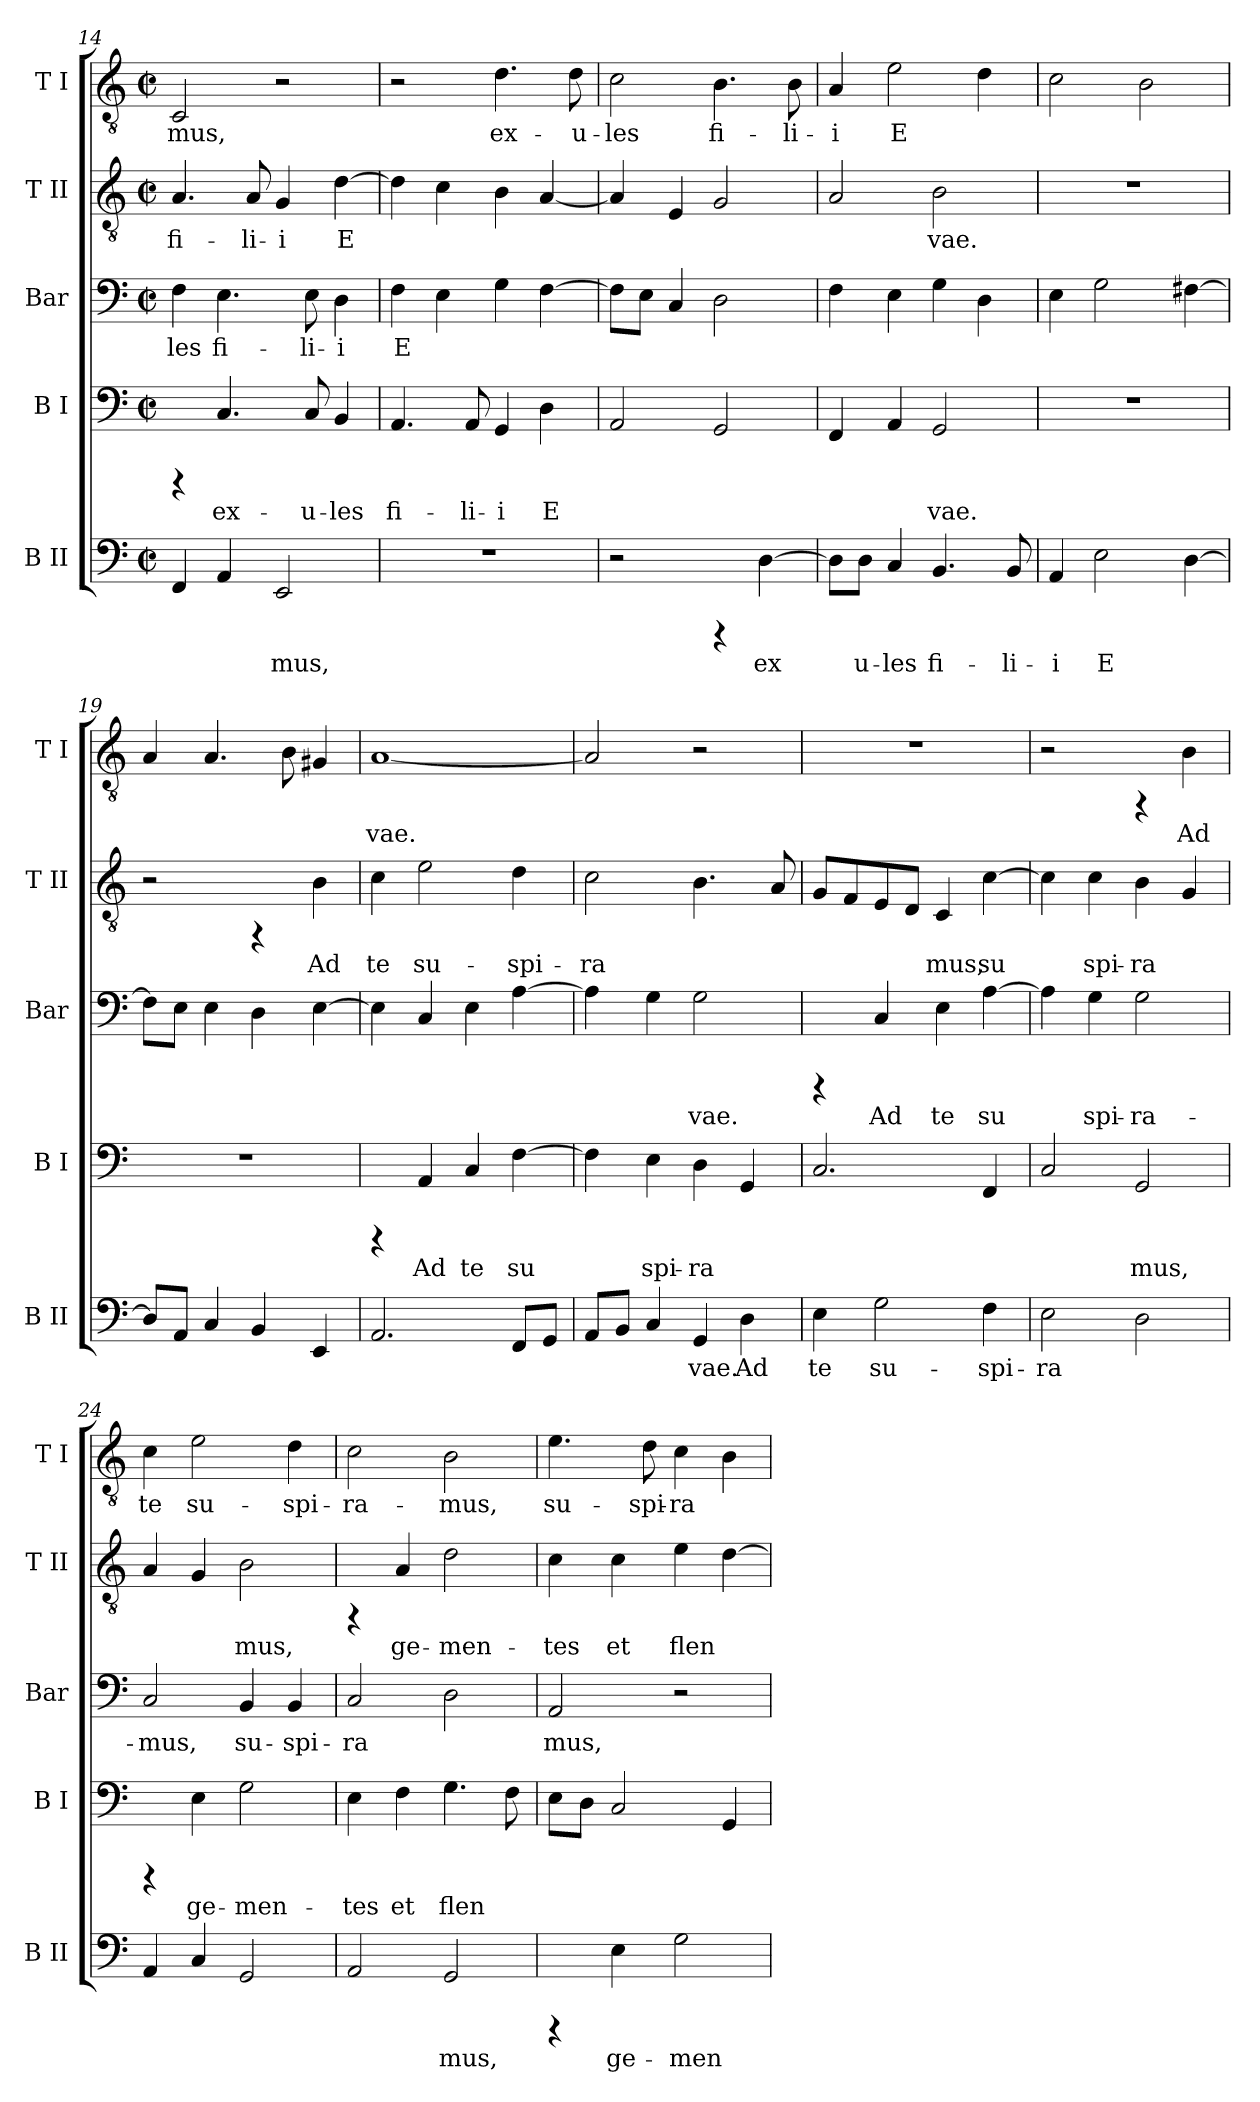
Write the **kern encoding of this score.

**kern	**text	**kern	**text	**kern	**text	**kern	**text	**kern	**text
*part5	*part5	*part4	*part4	*part3	*part3	*part2	*part2	*part1	*part1
*staff5	*staff5	*staff4	*staff4	*staff3	*staff3	*staff2	*staff2	*staff1	*staff1
*I"B II	*	*I"B I	*	*I"Bar	*	*I"T II	*	*I"T I	*
*I'B II	*	*I'B I	*	*I'Bar	*	*I'T II	*	*I'T I	*
*clefF4	*	*clefF4	*	*clefF4	*	*clefGv2	*	*clefGv2	*
*k[]	*	*k[]	*	*k[]	*	*k[]	*	*k[]	*
*C:	*	*C:	*	*C:	*	*C:	*	*C:	*
*M2/2	*	*M2/2	*	*M2/2	*	*M2/2	*	*M2/2	*
*met(c|)	*	*met(c|)	*	*met(c|)	*	*met(c|)	*	*met(c|)	*
=14	=14	=14	=14	=14	=14	=14	=14	=14	=14
!	!LO:LY:b:cj	!	!	!	!LO:LY:b:cj	!	!LO:LY:b:cj	!	!LO:LY:b:cj
4FF/	--	4rCCC	.	4F\	-les	4.A/	fi-	2C/	-mus,
!	!LO:LY:b:cj	!	!LO:LY:b:cj	!	!LO:LY:b:cj	!	!	!	!
4AA/	--	4.C/	ex-	4.E\	fi-	.	.	.	.
!	!	!	!	!	!	!	!LO:LY:b:cj	!	!
.	.	.	.	.	.	8A/	-li-	.	.
!	!LO:LY:b:cj	!	!	!	!	!	!LO:LY:b:cj	!	!
2EE/	-mus,	.	.	.	.	4G/	-i	2r	.
!	!	!	!LO:LY:b:cj	!	!LO:LY:b:cj	!	!	!	!
.	.	8C/	-u-	8E\	-li-	.	.	.	.
!	!	!	!LO:LY:b:cj	!	!LO:LY:b:cj	!	!LO:LY:b:cj	!	!
.	.	4BB/	-les	4D\	-i	[>4d\	E-	.	.
=15	=15	=15	=15	=15	=15	=15	=15	=15	=15
!	!	!	!LO:LY:b:cj	!	!LO:LY:b:cj	!	!LO:LY:b:cj	!	!
1r	.	4.AA/	fi-	4F\	E-	4d\]	--	2r	.
!	!	!	!	!	!LO:LY:b:cj	!	!LO:LY:b:cj	!	!
.	.	.	.	4E\	--	4c\	--	.	.
!	!	!	!LO:LY:b:cj	!	!	!	!	!	!
.	.	8AA/	-li-	.	.	.	.	.	.
!	!	!	!LO:LY:b:cj	!	!LO:LY:b:cj	!	!LO:LY:b:cj	!	!LO:LY:b:cj
.	.	4GG/	-i	4G\	--	4B\	--	4.d\	ex-
!	!	!	!LO:LY:b:cj	!	!LO:LY:b:cj	!	!LO:LY:b:cj	!	!
.	.	4D\	E-	[>4F\	--	[<4A/	--	.	.
!	!	!	!	!	!	!	!	!	!LO:LY:b:cj
.	.	.	.	.	.	.	.	8d\	-u-
=16	=16	=16	=16	=16	=16	=16	=16	=16	=16
!	!	!	!LO:LY:b:cj	!	!LO:LY:b:cj	!	!LO:LY:b:cj	!	!LO:LY:b:cj
2r	.	2AA/	--	8F\L]	--	4A/]	--	2c\	-les
!	!	!	!	!	!LO:LY:b:cj	!	!	!	!
.	.	.	.	8E\J	--	.	.	.	.
!	!	!	!	!	!LO:LY:b:cj	!	!LO:LY:b:cj	!	!
.	.	.	.	4C/	--	4E/	--	.	.
!	!	!	!LO:LY:b:cj	!	!LO:LY:b:cj	!	!LO:LY:b:cj	!	!LO:LY:b:cj
4rCCC	.	2GG/	--	2D\	--	2G/	--	4.B\	fi-
!	!LO:LY:b:cj	!	!	!	!	!	!	!	!
[>4D\	ex-	.	.	.	.	.	.	.	.
!	!	!	!	!	!	!	!	!	!LO:LY:b:cj
.	.	.	.	.	.	.	.	8B\	-li-
=17	=17	=17	=17	=17	=17	=17	=17	=17	=17
!	!LO:LY:b:cj	!	!LO:LY:b:cj	!	!LO:LY:b:cj	!	!LO:LY:b:cj	!	!LO:LY:b:cj
8D\L]	--	4FF/	--	4F\	--	2A/	--	4A/	-i
!	!LO:LY:b:cj	!	!	!	!	!	!	!	!
8D\J	-u-	.	.	.	.	.	.	.	.
!	!LO:LY:b:cj	!	!LO:LY:b:cj	!	!LO:LY:b:cj	!	!	!	!LO:LY:b:cj
4C/	-les	4AA/	--	4E\	--	.	.	2e\	E-
!	!LO:LY:b:cj	!	!LO:LY:b:cj	!	!LO:LY:b:cj	!	!LO:LY:b:cj	!	!
4.BB/	fi-	2GG/	-vae.	4G\	--	2B\	-vae.	.	.
!	!	!	!	!	!LO:LY:b:cj	!	!	!	!LO:LY:b:cj
.	.	.	.	4D\	--	.	.	4d\	--
!	!LO:LY:b:cj	!	!	!	!	!	!	!	!
8BB/	-li-	.	.	.	.	.	.	.	.
=18	=18	=18	=18	=18	=18	=18	=18	=18	=18
!	!LO:LY:b:cj	!	!	!	!LO:LY:b:cj	!	!	!	!LO:LY:b:cj
4AA/	-i	1r	.	4E\	--	1r	.	2c\	--
!	!LO:LY:b:cj	!	!	!	!LO:LY:b:cj	!	!	!	!
2E\	E-	.	.	2G\	--	.	.	.	.
!	!	!	!	!	!	!	!	!	!LO:LY:b:cj
.	.	.	.	.	.	.	.	2B\	--
!	!LO:LY:b:cj	!	!	!	!LO:LY:b:cj	!	!	!	!
[<4D\	--	.	.	[<4F#X\	--	.	.	.	.
!!LO:LB:g=z
=19	=19	=19	=19	=19	=19	=19	=19	=19	=19
!	!LO:LY:b:cj	!	!	!	!LO:LY:b:cj	!	!	!	!LO:LY:b:cj
8D/L]	--	1r	.	8F#\L]	--	2r	.	4A/	--
!	!LO:LY:b:cj	!	!	!	!LO:LY:b:cj	!	!	!	!
8AA/J	--	.	.	8E\J	--	.	.	.	.
!	!LO:LY:b:cj	!	!	!	!LO:LY:b:cj	!	!	!	!LO:LY:b:cj
4C/	--	.	.	4E\	--	.	.	4.A/	--
!	!LO:LY:b:cj	!	!	!	!LO:LY:b:cj	!	!	!	!
4BB/	--	.	.	4D\	--	4rFF	.	.	.
!	!	!	!	!	!	!	!	!	!LO:LY:b:cj
.	.	.	.	.	.	.	.	8B\	--
!	!LO:LY:b:cj	!	!	!	!LO:LY:b:cj	!	!LO:LY:b:cj	!	!LO:LY:b:cj
4EE/	--	.	.	[>4E\	--	4B\	Ad	4G#X/	--
=20	=20	=20	=20	=20	=20	=20	=20	=20	=20
!	!LO:LY:b:cj	!	!	!	!LO:LY:b:cj	!	!LO:LY:b:cj	!	!LO:LY:b:cj
2.AA/	--	4rCCC	.	4E\]	--	4c\	te	[<1A	-vae.
!	!	!	!LO:LY:b:cj	!	!LO:LY:b:cj	!	!LO:LY:b:cj	!	!
.	.	4AA/	Ad	4C/	--	2e\	su-	.	.
!	!	!	!LO:LY:b:cj	!	!LO:LY:b:cj	!	!	!	!
.	.	4C/	te	4E\	--	.	.	.	.
!	!LO:LY:b:cj	!	!LO:LY:b:cj	!	!LO:LY:b:cj	!	!LO:LY:b:cj	!	!
8FF/L	--	[>4F\	su-	[>4A\	--	4d\	-spi-	.	.
!	!LO:LY:b:cj	!	!	!	!	!	!	!	!
8GG/J	--	.	.	.	.	.	.	.	.
=21	=21	=21	=21	=21	=21	=21	=21	=21	=21
!	!LO:LY:b:cj	!	!LO:LY:b:cj	!	!LO:LY:b:cj	!	!LO:LY:b:cj	!	!LO:LY:b:cj
8AA/L	--	4F\]	--	4A\]	--	2c\	-ra-	2A/]	.
!	!LO:LY:b:cj	!	!	!	!	!	!	!	!
8BB/J	--	.	.	.	.	.	.	.	.
!	!LO:LY:b:cj	!	!LO:LY:b:cj	!	!LO:LY:b:cj	!	!	!	!
4C/	--	4E\	-spi-	4G\	--	.	.	.	.
!	!LO:LY:b:cj	!	!LO:LY:b:cj	!	!LO:LY:b:cj	!	!LO:LY:b:cj	!	!
4GG/	-vae.	4D\	-ra-	2G\	-vae.	4.B\	--	2r	.
!	!LO:LY:b:cj	!	!LO:LY:b:cj	!	!	!	!	!	!
4D\	Ad	4GG/	--	.	.	.	.	.	.
!	!	!	!	!	!	!	!LO:LY:b:cj	!	!
.	.	.	.	.	.	8A/	--	.	.
=22	=22	=22	=22	=22	=22	=22	=22	=22	=22
!	!LO:LY:b:cj	!	!LO:LY:b:cj	!	!	!	!LO:LY:b:cj	!	!
4E\	te	2.C/	--	4rCCC	.	8G/L	--	1r	.
!	!	!	!	!	!	!	!LO:LY:b:cj	!	!
.	.	.	.	.	.	8F/	--	.	.
!	!LO:LY:b:cj	!	!	!	!LO:LY:b:cj	!	!LO:LY:b:cj	!	!
2G\	su-	.	.	4C/	Ad	8E/	--	.	.
!	!	!	!	!	!	!	!LO:LY:b:cj	!	!
.	.	.	.	.	.	8D/J	--	.	.
!	!	!	!	!	!LO:LY:b:cj	!	!LO:LY:b:cj	!	!
.	.	.	.	4E\	te	4C/	-mus,	.	.
!	!LO:LY:b:cj	!	!LO:LY:b:cj	!	!LO:LY:b:cj	!	!LO:LY:b:cj	!	!
4F\	-spi-	4FF/	--	[>4A\	su-	[>4c\	su-	.	.
=23	=23	=23	=23	=23	=23	=23	=23	=23	=23
!	!LO:LY:b:cj	!	!LO:LY:b:cj	!	!LO:LY:b:cj	!	!LO:LY:b:cj	!	!
2E\	-ra-	2C/	--	4A\]	--	4c\]	--	2r	.
!	!	!	!	!	!LO:LY:b:cj	!	!LO:LY:b:cj	!	!
.	.	.	.	4G\	-spi-	4c\	-spi-	.	.
!	!LO:LY:b:cj	!	!LO:LY:b:cj	!	!LO:LY:b:cj	!	!LO:LY:b:cj	!	!
2D\	--	2GG/	-mus,	2G\	-ra-	4B\	-ra-	4rFF	.
!	!	!	!	!	!	!	!LO:LY:b:cj	!	!LO:LY:b:cj
.	.	.	.	.	.	4G/	--	4B\	Ad
=24	=24	=24	=24	=24	=24	=24	=24	=24	=24
!	!LO:LY:b:cj	!	!	!	!LO:LY:b:cj	!	!LO:LY:b:cj	!	!LO:LY:b:cj
4AA/	--	4rCCC	.	2C/	-mus,	4A/	--	4c\	te
!	!LO:LY:b:cj	!	!LO:LY:b:cj	!	!	!	!LO:LY:b:cj	!	!LO:LY:b:cj
4C/	--	4E\	ge-	.	.	4G/	--	2e\	su-
!	!LO:LY:b:cj	!	!LO:LY:b:cj	!	!LO:LY:b:cj	!	!LO:LY:b:cj	!	!
2GG/	--	2G\	-men-	4BB/	su-	2B\	-mus,	.	.
!	!	!	!	!	!LO:LY:b:cj	!	!	!	!LO:LY:b:cj
.	.	.	.	4BB/	-spi-	.	.	4d\	-spi-
!!LO:PB:g=z
=25	=25	=25	=25	=25	=25	=25	=25	=25	=25
!	!LO:LY:b:cj	!	!LO:LY:b:cj	!	!LO:LY:b:cj	!	!	!	!LO:LY:b:cj
2AA/	--	4E\	-tes	2C/	-ra-	4rFF	.	2c\	-ra-
!	!	!	!LO:LY:b:cj	!	!	!	!LO:LY:b:cj	!	!
.	.	4F\	et	.	.	4A/	ge-	.	.
!	!LO:LY:b:cj	!	!LO:LY:b:cj	!	!LO:LY:b:cj	!	!LO:LY:b:cj	!	!LO:LY:b:cj
2GG/	-mus,	4.G\	flen-	2D\	--	2d\	-men-	2B\	-mus,
!	!	!	!LO:LY:b:cj	!	!	!	!	!	!
.	.	8F\	--	.	.	.	.	.	.
=26	=26	=26	=26	=26	=26	=26	=26	=26	=26
!	!	!	!LO:LY:b:cj	!	!LO:LY:b:cj	!	!LO:LY:b:cj	!	!LO:LY:b:cj
4rCCC	.	8E\L	--	2AA/	-mus,	4c\	-tes	4.e\	su-
!	!	!	!LO:LY:b:cj	!	!	!	!	!	!
.	.	8D\J	--	.	.	.	.	.	.
!	!LO:LY:b:cj	!	!LO:LY:b:cj	!	!	!	!LO:LY:b:cj	!	!
4E\	ge-	2C/	--	.	.	4c\	et	.	.
!	!	!	!	!	!	!	!	!	!LO:LY:b:cj
.	.	.	.	.	.	.	.	8d\	-spi-
!	!LO:LY:b:cj	!	!	!	!	!	!LO:LY:b:cj	!	!LO:LY:b:cj
2G\	-men-	.	.	2r	.	4e\	flen-	4c\	-ra-
!	!	!	!LO:LY:b:cj	!	!	!	!LO:LY:b:cj	!	!LO:LY:b:cj
.	.	4GG/	--	.	.	[>4d\	--	4B\	--
=	=	=	=	=	=	=	=	=	=
*-	*-	*-	*-	*-	*-	*-	*-	*-	*-
